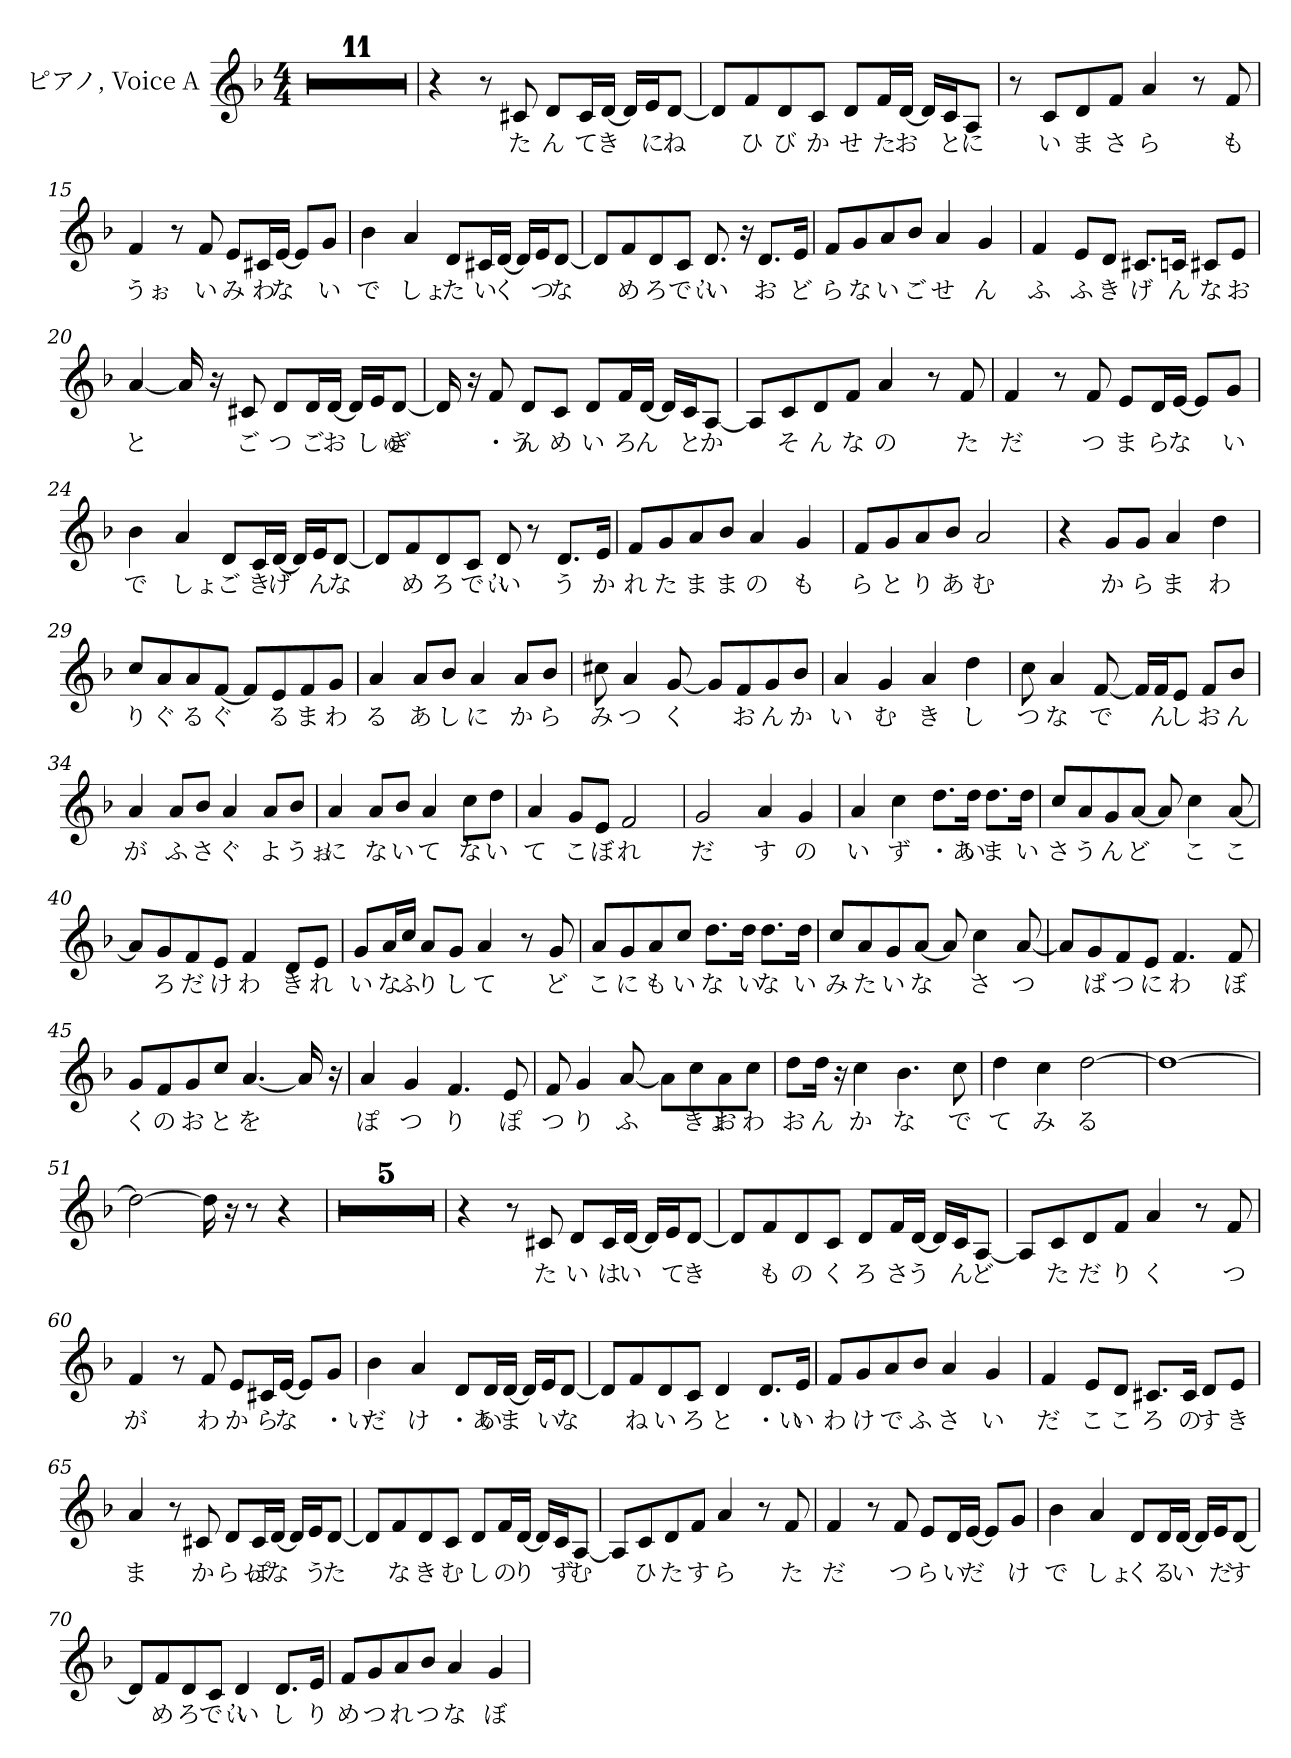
**kern	**text
*part1	*part1
*staff1	*staff1
*I"ピアノ, Voice A	*
*clefG2	*
*k[b-]	*
*M4/4	*
*MM176	*
=1	=1
1r	.
=2	=2
1r	.
=3	=3
1r	.
=4	=4
1r	.
=5	=5
1r	.
=6	=6
1r	.
=7	=7
1r	.
=8	=8
1r	.
=9	=9
1r	.
=10	=10
1r	.
=11	=11
1r	.
=12	=12
4r	.
8r	.
!	!LO:LY:b
8c#X/	た
!	!LO:LY:b
8d/L	ん
!	!LO:LY:b
16c#/L	て
!	!LO:LY:b
[16d/JJ	き
16d/LL]	.
!	!LO:LY:b
16e/J	に
!	!LO:LY:b
[8d/J	ね
!!LO:LB:g=z
=13	=13
8d/L]	.
!	!LO:LY:b
8f/	ひ
!	!LO:LY:b
8d/	び
!	!LO:LY:b
8c/J	か
!	!LO:LY:b
8d/L	せ
!	!LO:LY:b
16f/L	た
!	!LO:LY:b
[16d/JJ	お
16d/LL]	.
!	!LO:LY:b
16c/J	と
!	!LO:LY:b
8A/J	に
=14	=14
8r	.
!	!LO:LY:b
8c/L	い
!	!LO:LY:b
8d/	ま
!	!LO:LY:b
8f/J	さ
!	!LO:LY:b
4a/	ら
8r	.
!	!LO:LY:b
8f/	も
=15	=15
!	!LO:LY:b
4f/	うぉ
8r	.
!	!LO:LY:b
8f/	い
!	!LO:LY:b
8e/L	み
!	!LO:LY:b
16c#X/L	わ
!	!LO:LY:b
[16e/JJ	な
8e/L]	.
!	!LO:LY:b
8g/J	い
=16	=16
!	!LO:LY:b
4b-\	で
!	!LO:LY:b
4a/	しょ
!	!LO:LY:b
8d/L	た
!	!LO:LY:b
16c#X/L	い
!	!LO:LY:b
[16d/JJ	く
16d/LL]	.
!	!LO:LY:b
16e/J	つ
!	!LO:LY:b
[8d/J	な
!!LO:LB:g=z
=17	=17
8d/L]	.
!	!LO:LY:b
8f/	め
!	!LO:LY:b
8d/	ろ
!	!LO:LY:b
8c/J	でぃ
!	!LO:LY:b
8.d/	’い
16r	.
!	!LO:LY:b
8.d/L	お
!	!LO:LY:b
16e/Jk	ど
=18	=18
!	!LO:LY:b
8f/L	ら
!	!LO:LY:b
8g/	な
!	!LO:LY:b
8a/	い
!	!LO:LY:b
8b-/J	ご
!	!LO:LY:b
4a/	せ
!	!LO:LY:b
4g/	ん
=19	=19
!	!LO:LY:b
4f/	ふ
!	!LO:LY:b
8e/L	ふ
!	!LO:LY:b
8d/J	き
!	!LO:LY:b
8.c#X/L	げ
!	!LO:LY:b
16cn/Jk	ん
!	!LO:LY:b
8c#X/L	な
!	!LO:LY:b
8e/J	お
=20	=20
!	!LO:LY:b
[4a/	と
16a/]	.
16r	.
!	!LO:LY:b
8c#X/	ご
!	!LO:LY:b
8d/L	つ
!	!LO:LY:b
16d/L	ご
!	!LO:LY:b
[16d/JJ	お
16d/LL]	.
!	!LO:LY:b
16e/J	しゅ
!	!LO:LY:b
[8d/J	ぎ
!!LO:LB:g=z
=21	=21
16d/]	.
16r	.
!	!LO:LY:b
8f/	・う
!	!LO:LY:b
8d/L	ん
!	!LO:LY:b
8c/J	め
!	!LO:LY:b
8d/L	い
!	!LO:LY:b
16f/L	ろ
!	!LO:LY:b
[16d/JJ	ん
16d/LL]	.
!	!LO:LY:b
16c/J	と
!	!LO:LY:b
[8A/J	か
=22	=22
8A/L]	.
!	!LO:LY:b
8c/	そ
!	!LO:LY:b
8d/	ん
!	!LO:LY:b
8f/J	な
!	!LO:LY:b
4a/	の
8r	.
!	!LO:LY:b
8f/	た
=23	=23
!	!LO:LY:b
4f/	だ
8r	.
!	!LO:LY:b
8f/	つ
!	!LO:LY:b
8e/L	ま
!	!LO:LY:b
16d/L	ら
!	!LO:LY:b
[16e/JJ	な
8e/L]	.
!	!LO:LY:b
8g/J	い
=24	=24
!	!LO:LY:b
4b-\	で
!	!LO:LY:b
4a/	しょ
!	!LO:LY:b
8d/L	ご
!	!LO:LY:b
16c/L	き
!	!LO:LY:b
[16d/JJ	げ
16d/LL]	.
!	!LO:LY:b
16e/J	ん
!	!LO:LY:b
[8d/J	な
!!LO:LB:g=z
=25	=25
8d/L]	.
!	!LO:LY:b
8f/	め
!	!LO:LY:b
8d/	ろ
!	!LO:LY:b
8c/J	でぃ
!	!LO:LY:b
8d/	’い
8r	.
!	!LO:LY:b
8.d/L	う
!	!LO:LY:b
16e/Jk	か
=26	=26
!	!LO:LY:b
8f/L	れ
!	!LO:LY:b
8g/	た
!	!LO:LY:b
8a/	ま
!	!LO:LY:b
8b-/J	ま
!	!LO:LY:b
4a/	の
!	!LO:LY:b
4g/	も
=27	=27
!	!LO:LY:b
8f/L	ら
!	!LO:LY:b
8g/	と
!	!LO:LY:b
8a/	り
!	!LO:LY:b
8b-/J	あ
!	!LO:LY:b
2a/	む
=28	=28
4r	.
!	!LO:LY:b
8g/L	か
!	!LO:LY:b
8g/J	ら
!	!LO:LY:b
4a/	ま
!	!LO:LY:b
4dd\	わ
=29	=29
!	!LO:LY:b
8cc/L	り
!	!LO:LY:b
8a/	ぐ
!	!LO:LY:b
8a/	る
!	!LO:LY:b
[8f/J	ぐ
8f/L]	.
!	!LO:LY:b
8e/	る
!	!LO:LY:b
8f/	ま
!	!LO:LY:b
8g/J	わ
=30	=30
!	!LO:LY:b
4a/	る
!	!LO:LY:b
8a/L	あ
!	!LO:LY:b
8b-/J	し
!	!LO:LY:b
4a/	に
!	!LO:LY:b
8a/L	か
!	!LO:LY:b
8b-/J	ら
!!LO:LB:g=z
=31	=31
!	!LO:LY:b
8cc#X\	み
!	!LO:LY:b
4a/	つ
!	!LO:LY:b
[8g/	く
8g/L]	.
!	!LO:LY:b
8f/	お
!	!LO:LY:b
8g/	ん
!	!LO:LY:b
8b-/J	か
=32	=32
!	!LO:LY:b
4a/	い
!	!LO:LY:b
4g/	む
!	!LO:LY:b
4a/	き
!	!LO:LY:b
4dd\	し
=33	=33
!	!LO:LY:b
8cc\	つ
!	!LO:LY:b
4a/	な
!	!LO:LY:b
[8f/	で
16f/LL]	.
!	!LO:LY:b
16f/J	ん
!	!LO:LY:b
8e/J	し
!	!LO:LY:b
8f/L	お
!	!LO:LY:b
8b-/J	ん
=34	=34
!	!LO:LY:b
4a/	が
!	!LO:LY:b
8a/L	ふ
!	!LO:LY:b
8b-/J	さ
!	!LO:LY:b
4a/	ぐ
!	!LO:LY:b
8a/L	よ
!	!LO:LY:b
8b-/J	うぉ
=35	=35
!	!LO:LY:b
4a/	に
!	!LO:LY:b
8a/L	な
!	!LO:LY:b
8b-/J	い
!	!LO:LY:b
4a/	て
!	!LO:LY:b
8cc\L	な
!	!LO:LY:b
8dd\J	い
=36	=36
!	!LO:LY:b
4a/	て
!	!LO:LY:b
8g/L	こ
!	!LO:LY:b
8e/J	ぼ
!	!LO:LY:b
2f/	れ
=37	=37
!	!LO:LY:b
2g/	だ
!	!LO:LY:b
4a/	す
!	!LO:LY:b
4g/	の
!!LO:LB:g=z
=38	=38
!	!LO:LY:b
4a/	い
!	!LO:LY:b
4cc\	ず
!	!LO:LY:b
8.dd\L	・あ
!	!LO:LY:b
16dd\Jk	い
!	!LO:LY:b
8.dd\L	ま
!	!LO:LY:b
16dd\Jk	い
=39	=39
!	!LO:LY:b
8cc/L	さ
!	!LO:LY:b
8a/	う
!	!LO:LY:b
8g/	ん
!	!LO:LY:b
[8a/J	ど
8a/]	.
!	!LO:LY:b
4cc\	こ
!	!LO:LY:b
[8a/	こ
=40	=40
8a/L]	.
!	!LO:LY:b
8g/	ろ
!	!LO:LY:b
8f/	だ
!	!LO:LY:b
8e/J	け
!	!LO:LY:b
4f/	わ
!	!LO:LY:b
8d/L	き
!	!LO:LY:b
8e/J	れ
=41	=41
!	!LO:LY:b
8g/L	い
!	!LO:LY:b
16a/L	な
!	!LO:LY:b
16cc/JJ	ふ
!	!LO:LY:b
8a/L	り
!	!LO:LY:b
8g/J	し
!	!LO:LY:b
4a/	て
8r	.
!	!LO:LY:b
8g/	ど
=42	=42
!	!LO:LY:b
8a/L	こ
!	!LO:LY:b
8g/	に
!	!LO:LY:b
8a/	も
!	!LO:LY:b
8cc/J	い
!	!LO:LY:b
8.dd\L	な
!	!LO:LY:b
16dd\Jk	い
!	!LO:LY:b
8.dd\L	な
!	!LO:LY:b
16dd\Jk	い
!!LO:LB:g=z
=43	=43
!	!LO:LY:b
8cc/L	み
!	!LO:LY:b
8a/	た
!	!LO:LY:b
8g/	い
!	!LO:LY:b
[8a/J	な
8a/]	.
!	!LO:LY:b
4cc\	さ
!	!LO:LY:b
[8a/	つ
=44	=44
8a/L]	.
!	!LO:LY:b
8g/	ば
!	!LO:LY:b
8f/	つ
!	!LO:LY:b
8e/J	に
!	!LO:LY:b
4.f/	わ
!	!LO:LY:b
8f/	ぼ
=45	=45
!	!LO:LY:b
8g/L	く
!	!LO:LY:b
8f/	の
!	!LO:LY:b
8g/	お
!	!LO:LY:b
8cc/J	と
!	!LO:LY:b
[4.a/	を
16a/]	.
16r	.
=46	=46
!	!LO:LY:b
4a/	ぽ
!	!LO:LY:b
4g/	つ
!	!LO:LY:b
4.f/	り
!	!LO:LY:b
8e/	ぽ
=47	=47
!	!LO:LY:b
8f/	つ
!	!LO:LY:b
4g/	り
!	!LO:LY:b
[8a/	ふ
8a\L]	.
!	!LO:LY:b
8cc\	きょ
!	!LO:LY:b
8a\	お
!	!LO:LY:b
8cc\J	わ
!!LO:LB:g=z
=48	=48
!	!LO:LY:b
8dd\L	お
!	!LO:LY:b
16dd\Jk	ん
16r	.
!	!LO:LY:b
4cc\	か
!	!LO:LY:b
4.b-\	な
!	!LO:LY:b
8cc\	で
=49	=49
!	!LO:LY:b
4dd\	て
!	!LO:LY:b
4cc\	み
!	!LO:LY:b
[2dd\	る
=50	=50
1dd_	.
=51	=51
2dd\_	.
16dd\]	.
16r	.
8r	.
4r	.
=52	=52
1r	.
=53	=53
1r	.
=54	=54
1r	.
=55	=55
1r	.
=56	=56
1r	.
=57	=57
4r	.
8r	.
!	!LO:LY:b
8c#X/	た
!	!LO:LY:b
8d/L	い
!	!LO:LY:b
16c#/L	は
!	!LO:LY:b
[16d/JJ	い
16d/LL]	.
!	!LO:LY:b
16e/J	て
!	!LO:LY:b
[8d/J	き
!!LO:LB:g=z
=58	=58
8d/L]	.
!	!LO:LY:b
8f/	も
!	!LO:LY:b
8d/	の
!	!LO:LY:b
8c/J	く
!	!LO:LY:b
8d/L	ろ
!	!LO:LY:b
16f/L	さ
!	!LO:LY:b
[16d/JJ	う
16d/LL]	.
!	!LO:LY:b
16c/J	ん
!	!LO:LY:b
[8A/J	ど
=59	=59
8A/L]	.
!	!LO:LY:b
8c/	た
!	!LO:LY:b
8d/	だ
!	!LO:LY:b
8f/J	り
!	!LO:LY:b
4a/	く
8r	.
!	!LO:LY:b
8f/	つ
=60	=60
!	!LO:LY:b
4f/	が
8r	.
!	!LO:LY:b
8f/	わ
!	!LO:LY:b
8e/L	か
!	!LO:LY:b
16c#X/L	ら
!	!LO:LY:b
[16e/JJ	な
8e/L]	.
!	!LO:LY:b
8g/J	・い
=61	=61
!	!LO:LY:b
4b-\	だ
!	!LO:LY:b
4a/	け
!	!LO:LY:b
8d/L	・あ
!	!LO:LY:b
16d/L	い
!	!LO:LY:b
[16d/JJ	ま
16d/LL]	.
!	!LO:LY:b
16e/J	い
!	!LO:LY:b
[8d/J	な
!!LO:LB:g=z
=62	=62
8d/L]	.
!	!LO:LY:b
8f/	ね
!	!LO:LY:b
8d/	い
!	!LO:LY:b
8c/J	ろ
!	!LO:LY:b
4d/	と
!	!LO:LY:b
8.d/L	・い
!	!LO:LY:b
16e/Jk	い
=63	=63
!	!LO:LY:b
8f/L	わ
!	!LO:LY:b
8g/	け
!	!LO:LY:b
8a/	で
!	!LO:LY:b
8b-/J	ふ
!	!LO:LY:b
4a/	さ
!	!LO:LY:b
4g/	い
=64	=64
!	!LO:LY:b
4f/	だ
!	!LO:LY:b
8e/L	こ
!	!LO:LY:b
8d/J	こ
!	!LO:LY:b
8.c#X/L	ろ
!	!LO:LY:b
16c#/Jk	の
!	!LO:LY:b
8d/L	す
!	!LO:LY:b
8e/J	き
=65	=65
!	!LO:LY:b
4a/	ま
8r	.
!	!LO:LY:b
8c#X/	か
!	!LO:LY:b
8d/L	らっ
!	!LO:LY:b
16c#/L	ぽ
!	!LO:LY:b
[16d/JJ	な
16d/LL]	.
!	!LO:LY:b
16e/J	う
!	!LO:LY:b
[8d/J	た
=66	=66
8d/L]	.
!	!LO:LY:b
8f/	な
!	!LO:LY:b
8d/	き
!	!LO:LY:b
8c/J	む
!	!LO:LY:b
8d/L	し
!	!LO:LY:b
16f/L	の
!	!LO:LY:b
[16d/JJ	り
16d/LL]	.
!	!LO:LY:b
16c/J	ず
!	!LO:LY:b
[8A/J	む
!!LO:PB:g=z
=67	=67
8A/L]	.
!	!LO:LY:b
8c/	ひ
!	!LO:LY:b
8d/	た
!	!LO:LY:b
8f/J	す
!	!LO:LY:b
4a/	ら
8r	.
!	!LO:LY:b
8f/	た
=68	=68
!	!LO:LY:b
4f/	だ
8r	.
!	!LO:LY:b
8f/	つ
!	!LO:LY:b
8e/L	ら
!	!LO:LY:b
16d/L	い
!	!LO:LY:b
[16e/JJ	だ
8e/L]	.
!	!LO:LY:b
8g/J	け
=69	=69
!	!LO:LY:b
4b-\	で
!	!LO:LY:b
4a/	しょ
!	!LO:LY:b
8d/L	く
!	!LO:LY:b
16d/L	る
!	!LO:LY:b
[16d/JJ	い
16d/LL]	.
!	!LO:LY:b
16e/J	だ
!	!LO:LY:b
[8d/J	す
=70	=70
8d/L]	.
!	!LO:LY:b
8f/	め
!	!LO:LY:b
8d/	ろ
!	!LO:LY:b
8c/J	でぃ
!	!LO:LY:b
4d/	’い
!	!LO:LY:b
8.d/L	し
!	!LO:LY:b
16e/Jk	り
=71	=71
!	!LO:LY:b
8f/L	め
!	!LO:LY:b
8g/	つ
!	!LO:LY:b
8a/	れ
!	!LO:LY:b
8b-/J	つ
!	!LO:LY:b
4a/	な
!	!LO:LY:b
4g/	ぼ
=	=
*-	*-
